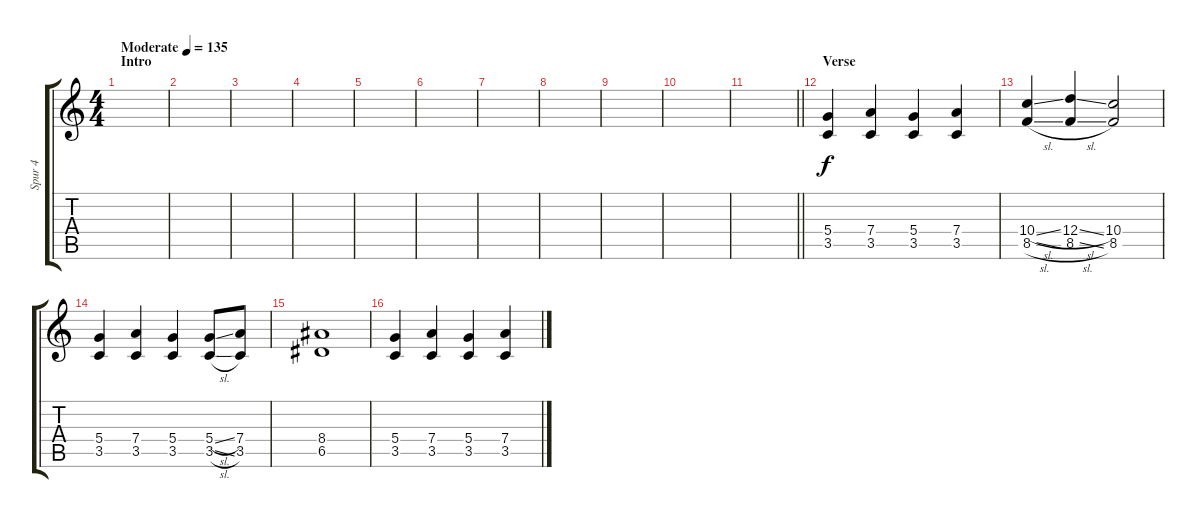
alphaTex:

\track ("Spur 4" "Spur 4") {instrument distortionguitar}
\staff {score tabs}
\tuning (E4 B3 G3 D3 A2 E2) {hide}
\ts (4 4)
\section ("" "Intro")
\tempo (135 "Moderate")
\clef g2
\ks c
|
|
|
|
|
|
|
|
|
|
\barLineRight lightlight
|
\section ("" "Verse")
(5.4 3.5).4 (7.4 3.5).4 (5.4 3.5).4 (7.4 3.5).4 |
(10.4{sl} 8.5{sl}).4 (12.4{sl} 8.5{sl}).4 (10.4 8.5).2 |
(5.4 3.5).4 (7.4 3.5).4 (5.4 3.5).4 (5.4{sl} 3.5{sl}).8 (7.4 3.5).8 |
(8.4 6.5).1 |
(5.4 3.5).4 (7.4 3.5).4 (5.4 3.5).4 (7.4 3.5).4
